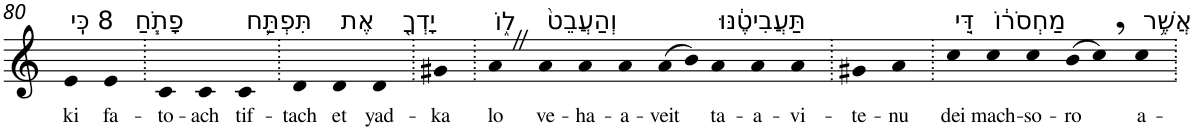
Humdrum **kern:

**kern	**text
*part1	*part1
*staff1	*staff1
*I"Piano	*
*I'Pno	*
!!LO:PB:g=z
*clefG2	*
*k[]	*
=80	=80
!LO:TX:a:t=8 כִּֽי	!
!	!LO:LY:b
4e	ki
!LO:TX:a:t=פָתֹ֧חַ	!
!	!LO:LY:b
4e	fa-
=81.	=81.
!	!LO:LY:b
4c	-to-
!	!LO:LY:b
4c	-ach
!LO:TX:a:t=תִּפְתַּ֛ח	!
!	!LO:LY:b
4c	tif-
=82.	=82.
!	!LO:LY:b
4d	-tach
!LO:TX:a:t=אֶת	!
!	!LO:LY:b
4d	et
!LO:TX:a:t=יָדְךָ֖	!
!	!LO:LY:b
4d	yad-
=83.	=83.
!	!LO:LY:b
4g#X	-ka
=84.	=84.
!LO:TX:a:t=ל֑וֹ	!
!	!LO:LY:b
4aZ	lo
!LO:TX:a:t=וְהַעֲבֵט֙	!
!	!LO:LY:b
4a	ve-
!	!LO:LY:b
4a	-ha-
!	!LO:LY:b
4a	-a-
!	!LO:LY:b
(8a	-veit
8b)	.
!LO:TX:a:t=תַּעֲבִיטֶ֔נּוּ	!
!	!LO:LY:b
4a	ta-
!	!LO:LY:b
4a	-a-
!	!LO:LY:b
4a	-vi-
=85.	=85.
!	!LO:LY:b
4g#X	-te-
!	!LO:LY:b
4a	-nu
=86.	=86.
!LO:TX:a:t=דֵּ֚י	!
!	!LO:LY:b
4cc	dei
!LO:TX:a:t=מַחְסֹר֔וֹ	!
!	!LO:LY:b
4cc	mach-
!	!LO:LY:b
4cc	-so-
!	!LO:LY:b
(8b	-ro
8cc,)	.
!LO:TX:a:t=אֲשֶׁ֥ר	!
!	!LO:LY:b
4cc	a-
=.	=.
*-	*-
